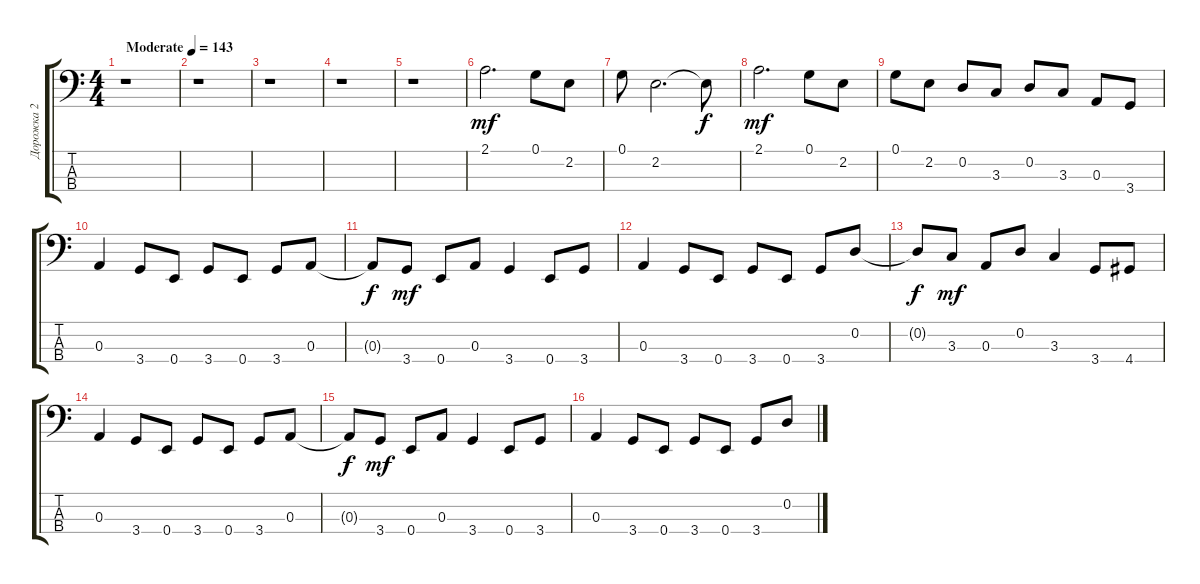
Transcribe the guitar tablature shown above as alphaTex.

\track ("Дорожка 2" "Дорожка 2") {instrument electricbasspick}
\staff {score tabs}
\tuning (G2 D2 A1 E1) {hide}
\ts (4 4)
\tempo (143 "Moderate")
\clef f4
\ks c
r.1{dy mf instrument electricbasspick} |
r.1 |
r.1 |
r.1 |
r.1 |
2.1.2{d} 0.1.8 2.2.8 |
0.1.8 2.2.2{d} 2.2{t}.8{dy f} |
2.1.2{d dy mf} 0.1.8 2.2.8 |
0.1.8 2.2.8 0.2.8 3.3.8 0.2.8 3.3.8 0.3.8 3.4.8 |
0.3.4 3.4.8 0.4.8 3.4.8 0.4.8 3.4.8 0.3.8 |
0.3{t}.8{dy f} 3.4.8{dy mf} 0.4.8 0.3.8 3.4.4 0.4.8 3.4.8 |
0.3.4 3.4.8 0.4.8 3.4.8 0.4.8 3.4.8 0.2.8 |
0.2{t}.8{dy f} 3.3.8{dy mf} 0.3.8 0.2.8 3.3.4 3.4.8 4.4.8 |
0.3.4 3.4.8 0.4.8 3.4.8 0.4.8 3.4.8 0.3.8 |
0.3{t}.8{dy f} 3.4.8{dy mf} 0.4.8 0.3.8 3.4.4 0.4.8 3.4.8 |
0.3.4 3.4.8 0.4.8 3.4.8 0.4.8 3.4.8 0.2.8
